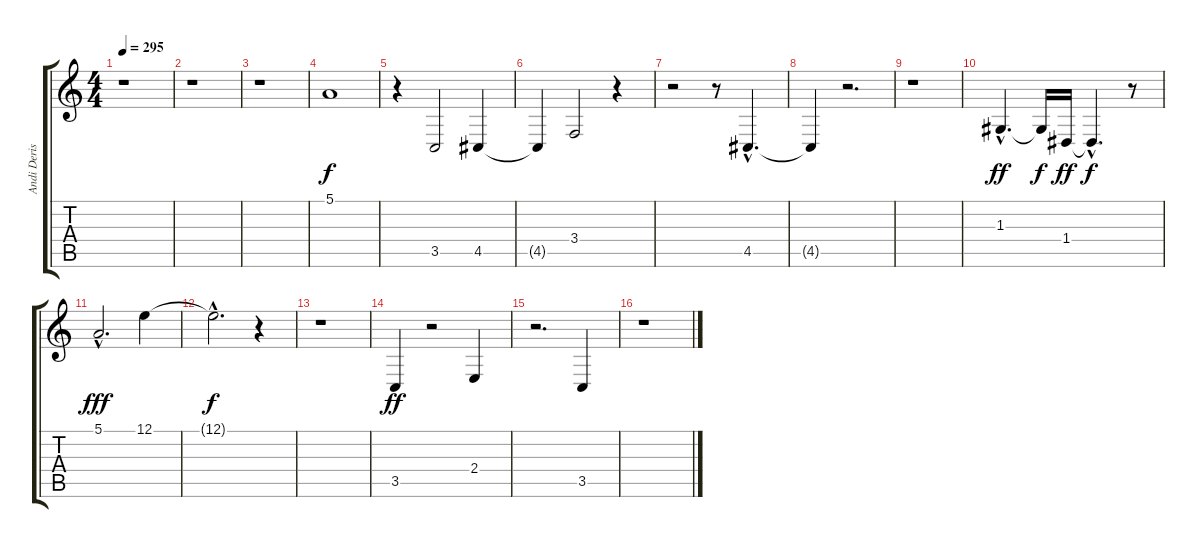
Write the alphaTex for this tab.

\track ("Andi Deris" "Andi Deris") {instrument lead6voice}
\staff {score tabs}
\tuning (E4 B3 G3 D3 A2 E2) {hide}
\ts (4 4)
\tempo 295
\clef g2
\ks c
r.1{dy f volume 16 instrument taikodrum} |
r.1 |
r.1 |
5.1.1{volume 16 instrument taikodrum} |
r.4 3.5.2{volume 16 instrument taikodrum} 4.5.4 |
4.5{t}.4{volume 16 instrument taikodrum} 3.4.2 r.4 |
r.2 r.8 4.5{hac}.4{d volume 16 instrument taikodrum} |
4.5{t}.4 r.2{d} |
r.1 |
1.3{hac}.4{d dy ff volume 16 instrument taikodrum} 1.3{t}.16{dy f} 1.4.16{dy ff} 1.4{hac t}.4{d dy f} r.8 |
5.1{hac}.2{d dy fff volume 16 instrument helicopter} 12.1.4 |
12.1{hac t}.2{d dy f} r.4 |
r.1 |
3.5.4{dy ff volume 16 balance 8 instrument taikodrum} r.2 2.4.4{volume 16 instrument taikodrum} |
r.2{d} 3.5.4{volume 16 instrument taikodrum} |
r.1
